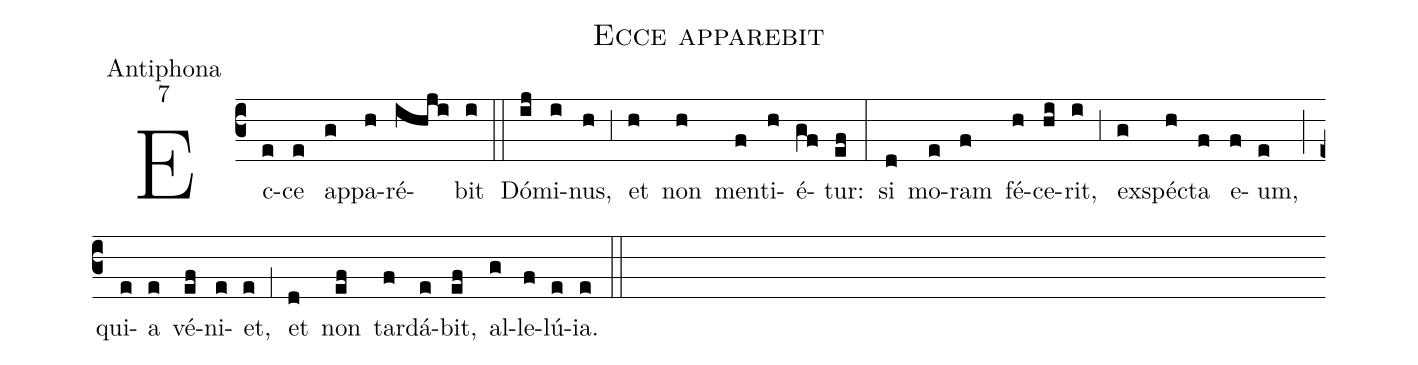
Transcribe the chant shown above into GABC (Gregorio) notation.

name:Ecce apparebit;
office-part:Antiphona;
mode:7;
%%
(c3) Ec(e)ce(e) ap(g)pa(h)ré(ihji)bit(i) (::)
Dó(ij)mi(i)nus,(h) (,3) et(h) non(h) men(f)ti(h)é(gf)tur:(ef) (:)
si(d) mo(e)ram(f) fé(h)ce(hi)rit,(i) (,3) ex(g)spé(h)cta(f) e(f)um,(e) (;) qui(e)a(e) vé(ef)ni(e)et,(e) (,1) et(d) non(ef) tar(f)dá(e)bit,(ef) al(g)le(f)lú(e)ia.(e) (::)
